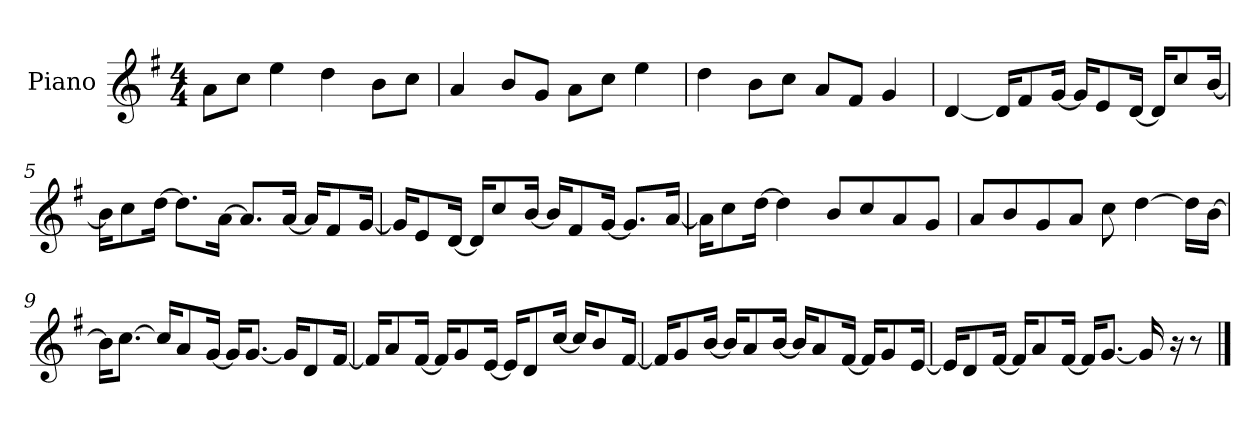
**kern
*part1
*staff1
*I"Piano
*I'P-no
*clefG2
*k[f#]
*M4/4
*MM90
=1
8a\L
8cc\J
4ee\
4dd\
8b\L
8cc\J
=2
4a/
8b/L
8g/J
8a\L
8cc\J
4ee\
=3
4dd\
8b\L
8cc\J
8a/L
8f#/J
4g/
=4
[4d/
16d/KL]
8f#/
[16g/Jk
16g/KL]
8e/
[16d/Jk
16d/KL]
8cc/
[16b/Jk
=5
16b\KL]
8cc\
[16dd\Jk
8.dd\L]
[16a\Jk
8.a/L]
[16a/Jk
16a/KL]
8f#/
[16g/Jk
!!LO:LB:g=z
=6
16g/KL]
8e/
[16d/Jk
16d/KL]
8cc/
[16b/Jk
16b/KL]
8f#/
[16g/Jk
8.g/L]
[16a/Jk
=7
16a\KL]
8cc\
[16dd\Jk
4dd\]
8b/L
8cc/
8a/
8g/J
=8
8a/L
8b/
8g/
8a/J
8cc\
[4dd\
16dd\LL]
[16b\JJ
=9
16b\KL]
[8.cc\J
16cc/KL]
8a/
[16g/Jk
16g/KL]
[8.g/J
16g/KL]
8d/
[16f#/Jk
!!LO:LB:g=z
=10
16f#/KL]
8a/
[16f#/Jk
16f#/KL]
8g/
[16e/Jk
16e/KL]
8d/
[16cc/Jk
16cc/KL]
8b/
[16f#/Jk
=11
16f#/KL]
8g/
[16b/Jk
16b/KL]
8a/
[16b/Jk
16b/KL]
8a/
[16f#/Jk
16f#/KL]
8g/
[16e/Jk
=12
16e/KL]
8d/
[16f#/Jk
16f#/KL]
8a/
[16f#/Jk
16f#/KL]
[8.g/J
16g/]
16r
8r
==
*-
